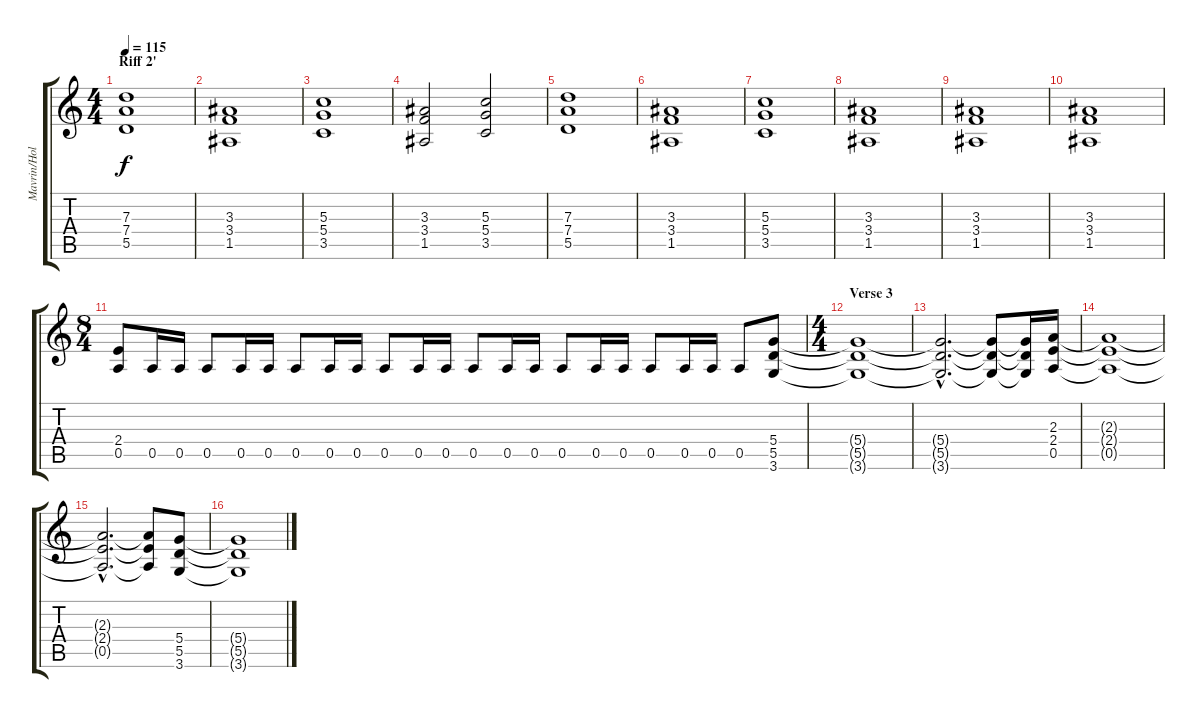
\track ("Mavrin/Holstinin" "Mavrin/Hol") {instrument distortionguitar}
\staff {score tabs}
\tuning (E4 B3 G3 D3 A2 E2) {hide}
\ts (4 4)
\section ("" "Riff 2'")
\tempo 115
\clef g2
\ks c
(7.3 7.4 5.5).1{dy f} |
(3.3 3.4 1.5).1 |
(5.3 5.4 3.5).1 |
(3.3 3.4 1.5).2 (5.3 5.4 3.5).2 |
(7.3 7.4 5.5).1 |
(3.3 3.4 1.5).1 |
(5.3 5.4 3.5).1 |
(3.3 3.4 1.5).1 |
(3.3 3.4 1.5).1 |
(3.3 3.4 1.5).1 |
\ts (8 4)
(2.4 0.5).8 0.5.16 0.5.16 0.5.8 0.5.16 0.5.16 0.5.8 0.5.16 0.5.16 0.5.8 0.5.16 0.5.16 0.5.8 0.5.16 0.5.16 0.5.8 0.5.16 0.5.16 0.5.8 0.5.16 0.5.16 0.5.8 (5.4 5.5 3.6).8 |
\ts (4 4)
\section ("" "Verse 3")
(5.4{t} 5.5{t} 3.6{t}).1 |
(5.4{hac t} 5.5{hac t} 3.6{hac t}).2{d} (5.4{t} 5.5{t} 3.6{t}).8 (5.4{t} 5.5{t} 3.6{t}).16 (2.3 2.4 0.5).16 |
(2.3{t} 2.4{t} 0.5{t}).1 |
(2.3{hac t} 2.4{hac t} 0.5{hac t}).2{d} (2.3{t} 2.4{t} 0.5{t}).8 (5.4 5.5 3.6).8 |
(5.4{t} 5.5{t} 3.6{t}).1
